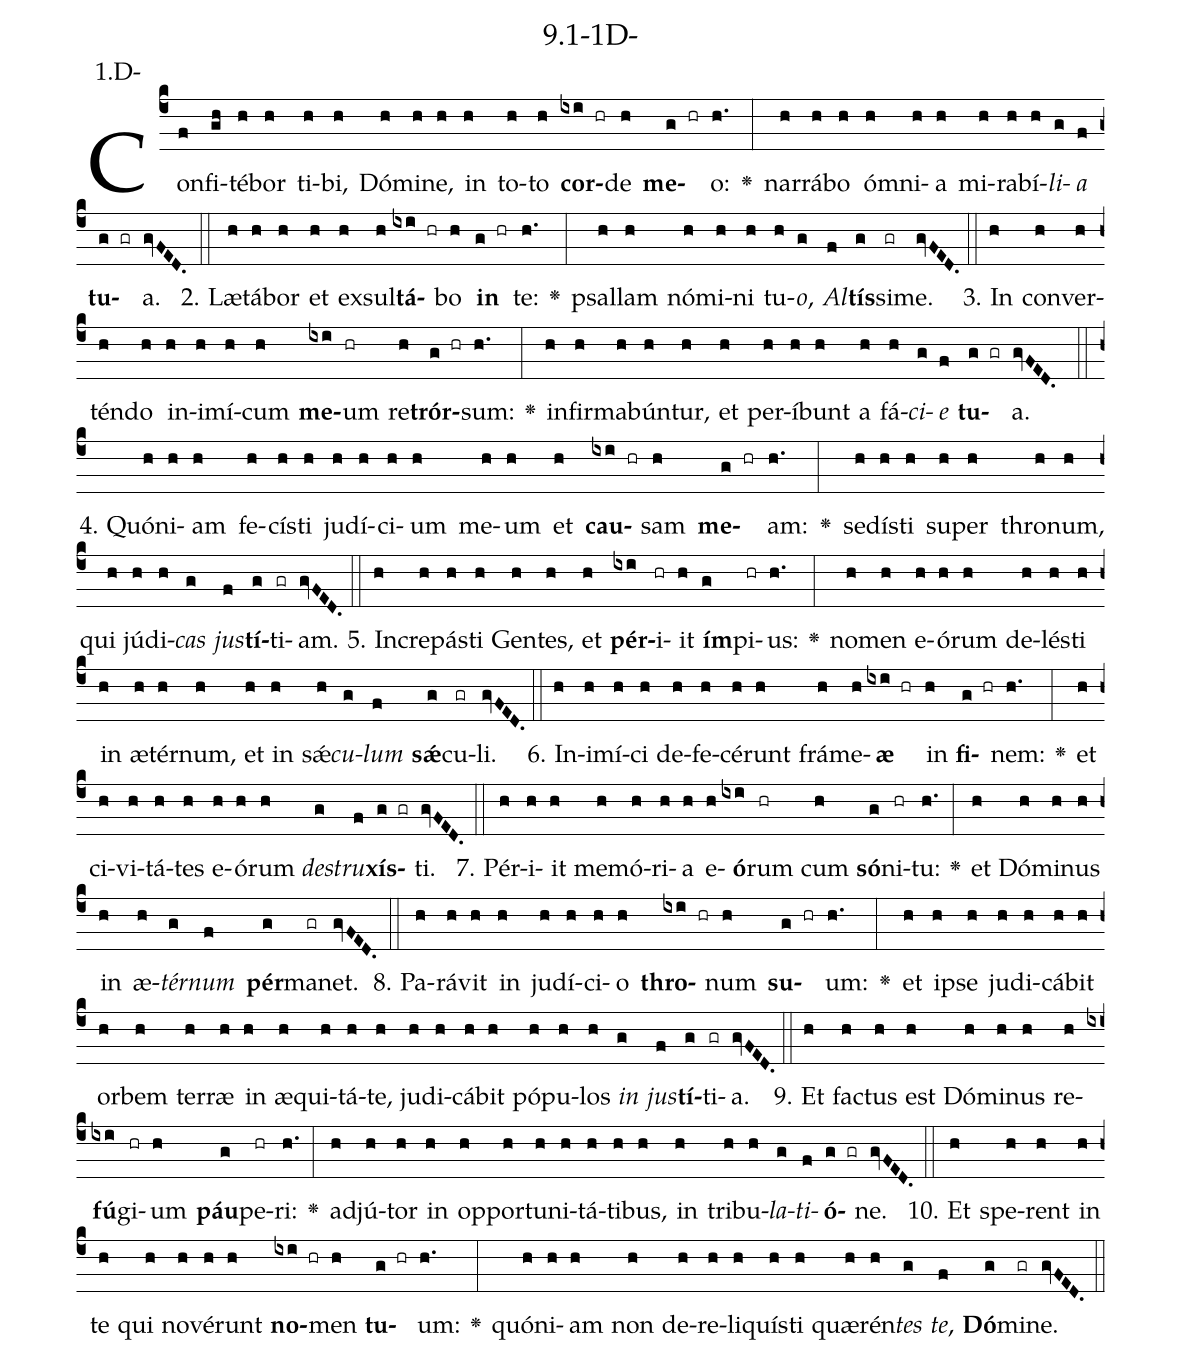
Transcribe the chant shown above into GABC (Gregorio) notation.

name: 9.1-1D-;
annotation: 1.D-;
%%
(c4)Con(f)fi(gh)té(h)bor(h) ti(h)bi,(h) Dó(h)mi(h)ne,(h) in(h) to(h)to(h) <b>cor</b>(ixi hr)de(h) <b>me</b>(g hr)o:(h.) <v>\greheightstar</v>(:) nar(h)rá(h)bo(h) óm(h)ni(h)a(h) mi(h)ra(h)bí(h)<i>li</i>(g)<i>a</i>(f) <b>tu</b>(g gr)a.(gvFED.) (::)
2. Læ(h)tá(h)bor(h) et(h) ex(h)sul(h)<b>tá</b>(ixi hr)bo(h) <b>in</b>(g hr) te:(h.) <v>\greheightstar</v>(:) psal(h)lam(h) nó(h)mi(h)ni(h) tu(h)<i>o</i>,(g) <i>Al</i>(f)<b>tís</b>(g)si(gr)me.(gvFED.) (::)
3. In(h) con(h)ver(h)tén(h)do(h) in(h)i(h)mí(h)cum(h) <b>me</b>(ixi)um(hr) re(h)<b>trór</b>(g hr)sum:(h.) <v>\greheightstar</v>(:) in(h)fir(h)ma(h)bún(h)tur,(h) et(h) per(h)í(h)bunt(h) a(h) fá(h)<i>ci</i>(g)<i>e</i>(f) <b>tu</b>(g gr)a.(gvFED.) (::)
4. Quón(h)i(h)am(h) fe(h)cís(h)ti(h) ju(h)dí(h)ci(h)um(h) me(h)um(h) et(h) <b>cau</b>(ixi hr)sam(h) <b>me</b>(g hr)am:(h.) <v>\greheightstar</v>(:) se(h)dís(h)ti(h) su(h)per(h) thro(h)num,(h) qui(h) jú(h)di(h)<i>cas</i>(g) <i>jus</i>(f)<b>tí</b>(g)ti(gr)am.(gvFED.) (::)
5. In(h)cre(h)pás(h)ti(h) Gen(h)tes,(h) et(h) <b>pér</b>(ixi)i(hr)it(h) <b>ím</b>(g)pi(hr)us:(h.) <v>\greheightstar</v>(:) no(h)men(h) e(h)ó(h)rum(h) de(h)lés(h)ti(h) in(h) æ(h)tér(h)num,(h) et(h) in(h) sǽ(h)<i>cu</i>(g)<i>lum</i>(f) <b>sǽ</b>(g)cu(gr)li.(gvFED.) (::)
6. In(h)i(h)mí(h)ci(h) de(h)fe(h)cé(h)runt(h) frá(h)me(h)<b>æ</b>(ixi hr) in(h) <b>fi</b>(g hr)nem:(h.) <v>\greheightstar</v>(:) et(h) ci(h)vi(h)tá(h)tes(h) e(h)ó(h)rum(h) <i>de</i>(g)<i>stru</i>(f)<b>xís</b>(g gr)ti.(gvFED.) (::)
7. Pér(h)i(h)it(h) me(h)mó(h)ri(h)a(h) e(h)<b>ó</b>(ixi)rum(hr) cum(h) <b>só</b>(g)ni(hr)tu:(h.) <v>\greheightstar</v>(:) et(h) Dó(h)mi(h)nus(h) in(h) æ(h)<i>tér</i>(g)<i>num</i>(f) <b>pér</b>(g)ma(gr)net.(gvFED.) (::)
8. Pa(h)rá(h)vit(h) in(h) ju(h)dí(h)ci(h)o(h) <b>thro</b>(ixi hr)num(h) <b>su</b>(g hr)um:(h.) <v>\greheightstar</v>(:) et(h) ip(h)se(h) ju(h)di(h)cá(h)bit(h) or(h)bem(h) ter(h)ræ(h) in(h) æ(h)qui(h)tá(h)te,(h) ju(h)di(h)cá(h)bit(h) pó(h)pu(h)los(h) <i>in</i>(g) <i>jus</i>(f)<b>tí</b>(g)ti(gr)a.(gvFED.) (::)
9. Et(h) fac(h)tus(h) est(h) Dó(h)mi(h)nus(h) re(h)<b>fú</b>(ixi)gi(hr)um(h) <b>páu</b>(g)pe(hr)ri:(h.) <v>\greheightstar</v>(:) ad(h)jú(h)tor(h) in(h) op(h)por(h)tu(h)ni(h)tá(h)ti(h)bus,(h) in(h) tri(h)bu(h)<i>la</i>(g)<i>ti</i>(f)<b>ó</b>(g gr)ne.(gvFED.) (::)
10. Et(h) spe(h)rent(h) in(h) te(h) qui(h) no(h)vé(h)runt(h) <b>no</b>(ixi hr)men(h) <b>tu</b>(g hr)um:(h.) <v>\greheightstar</v>(:) quón(h)i(h)am(h) non(h) de(h)re(h)li(h)quís(h)ti(h) quæ(h)rén(h)<i>tes</i>(g) <i>te</i>,(f) <b>Dó</b>(g)mi(gr)ne.(gvFED.) (::)
